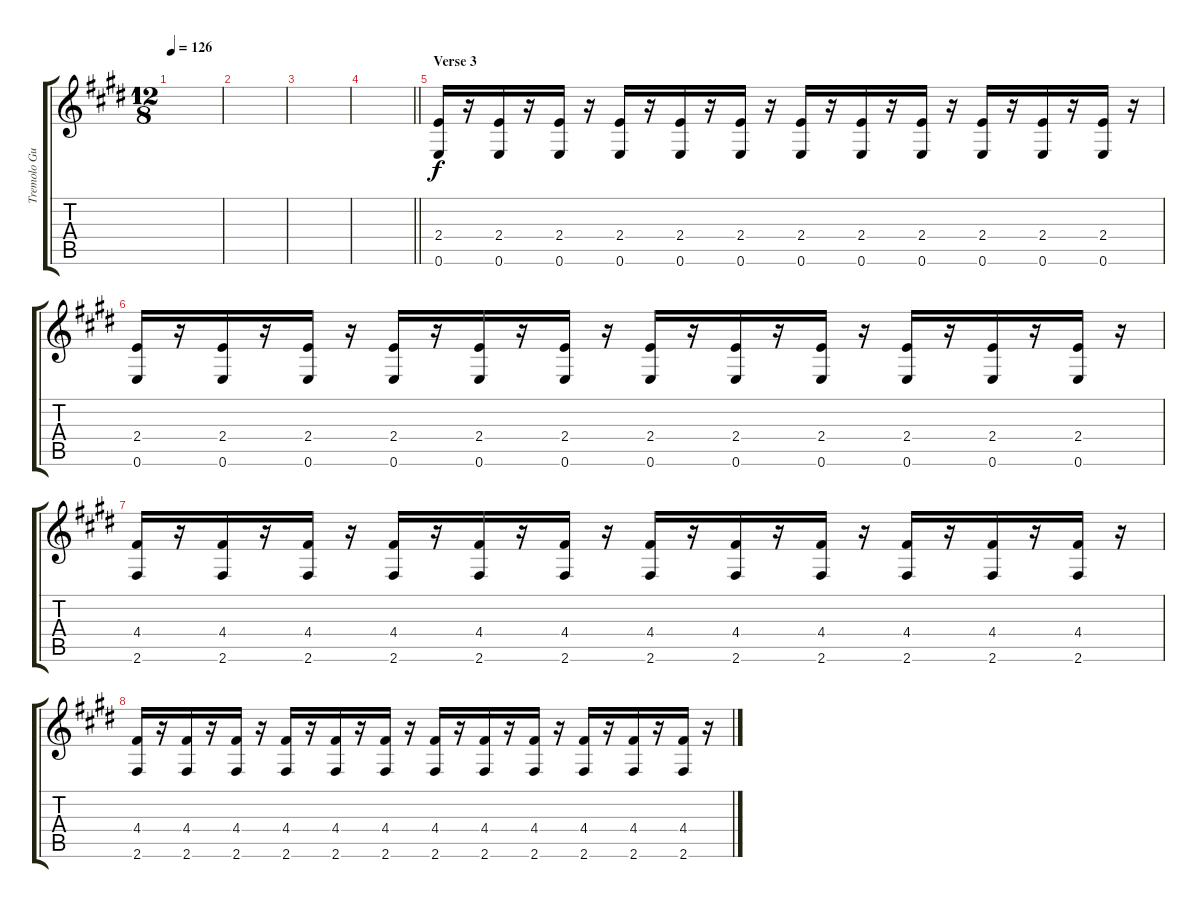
\track ("Tremolo Guitar" "Tremolo Gu") {instrument distortionguitar}
\staff {score tabs}
\tuning (E4 B3 G3 D3 A2 E2) {hide}
\ts (12 8)
\tempo 126
\clef g2
\ks e
|
|
|
\barLineRight lightlight
|
\section ("" "Verse 3")
(2.4 0.6).16 r.16 (2.4 0.6).16 r.16 (2.4 0.6).16 r.16 (2.4 0.6).16 r.16 (2.4 0.6).16 r.16 (2.4 0.6).16 r.16 (2.4 0.6).16 r.16 (2.4 0.6).16 r.16 (2.4 0.6).16 r.16 (2.4 0.6).16 r.16 (2.4 0.6).16 r.16 (2.4 0.6).16 r.16 |
(2.4 0.6).16 r.16 (2.4 0.6).16 r.16 (2.4 0.6).16 r.16 (2.4 0.6).16 r.16 (2.4 0.6).16 r.16 (2.4 0.6).16 r.16 (2.4 0.6).16 r.16 (2.4 0.6).16 r.16 (2.4 0.6).16 r.16 (2.4 0.6).16 r.16 (2.4 0.6).16 r.16 (2.4 0.6).16 r.16 |
(4.4 2.6).16 r.16 (4.4 2.6).16 r.16 (4.4 2.6).16 r.16 (4.4 2.6).16 r.16 (4.4 2.6).16 r.16 (4.4 2.6).16 r.16 (4.4 2.6).16 r.16 (4.4 2.6).16 r.16 (4.4 2.6).16 r.16 (4.4 2.6).16 r.16 (4.4 2.6).16 r.16 (4.4 2.6).16 r.16 |
(4.4 2.6).16 r.16 (4.4 2.6).16 r.16 (4.4 2.6).16 r.16 (4.4 2.6).16 r.16 (4.4 2.6).16 r.16 (4.4 2.6).16 r.16 (4.4 2.6).16 r.16 (4.4 2.6).16 r.16 (4.4 2.6).16 r.16 (4.4 2.6).16 r.16 (4.4 2.6).16 r.16 (4.4 2.6).16 r.16
